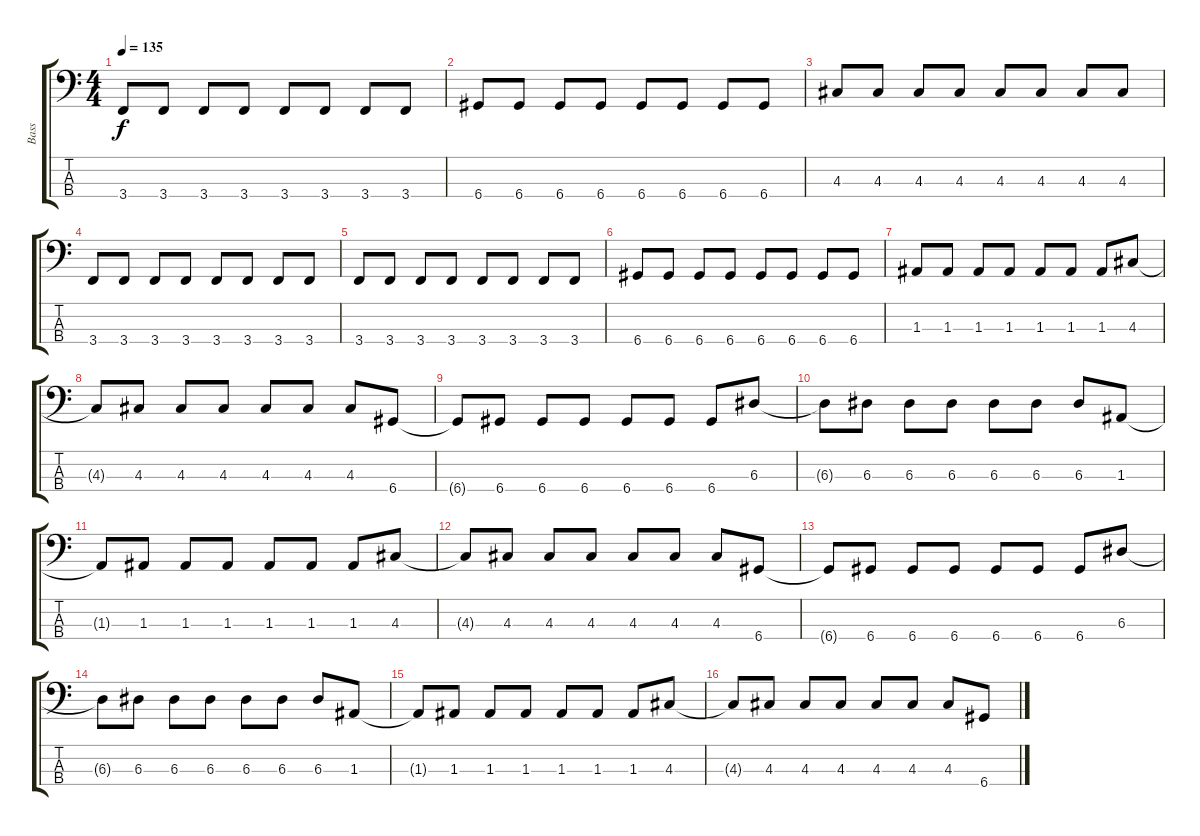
\track ("Bass" "Bass") {instrument electricbassfinger}
\staff {score tabs}
\tuning (G2 D2 A1 D1) {hide}
\ts (4 4)
\tempo 135
\clef f4
\ks c
3.4.8{dy f} 3.4.8 3.4.8 3.4.8 3.4.8 3.4.8 3.4.8 3.4.8 |
6.4.8 6.4.8 6.4.8 6.4.8 6.4.8 6.4.8 6.4.8 6.4.8 |
4.3.8 4.3.8 4.3.8 4.3.8 4.3.8 4.3.8 4.3.8 4.3.8 |
3.4.8 3.4.8 3.4.8 3.4.8 3.4.8 3.4.8 3.4.8 3.4.8 |
3.4.8 3.4.8 3.4.8 3.4.8 3.4.8 3.4.8 3.4.8 3.4.8 |
6.4.8 6.4.8 6.4.8 6.4.8 6.4.8 6.4.8 6.4.8 6.4.8 |
1.3.8 1.3.8 1.3.8 1.3.8 1.3.8 1.3.8 1.3.8 4.3.8 |
4.3{t}.8 4.3.8 4.3.8 4.3.8 4.3.8 4.3.8 4.3.8 6.4.8 |
6.4{t}.8 6.4.8 6.4.8 6.4.8 6.4.8 6.4.8 6.4.8 6.3.8 |
6.3{t}.8 6.3.8 6.3.8 6.3.8 6.3.8 6.3.8 6.3.8 1.3.8 |
1.3{t}.8 1.3.8 1.3.8 1.3.8 1.3.8 1.3.8 1.3.8 4.3.8 |
4.3{t}.8 4.3.8 4.3.8 4.3.8 4.3.8 4.3.8 4.3.8 6.4.8 |
6.4{t}.8 6.4.8 6.4.8 6.4.8 6.4.8 6.4.8 6.4.8 6.3.8 |
6.3{t}.8 6.3.8 6.3.8 6.3.8 6.3.8 6.3.8 6.3.8 1.3.8 |
1.3{t}.8 1.3.8 1.3.8 1.3.8 1.3.8 1.3.8 1.3.8 4.3.8 |
4.3{t}.8 4.3.8 4.3.8 4.3.8 4.3.8 4.3.8 4.3.8 6.4.8
